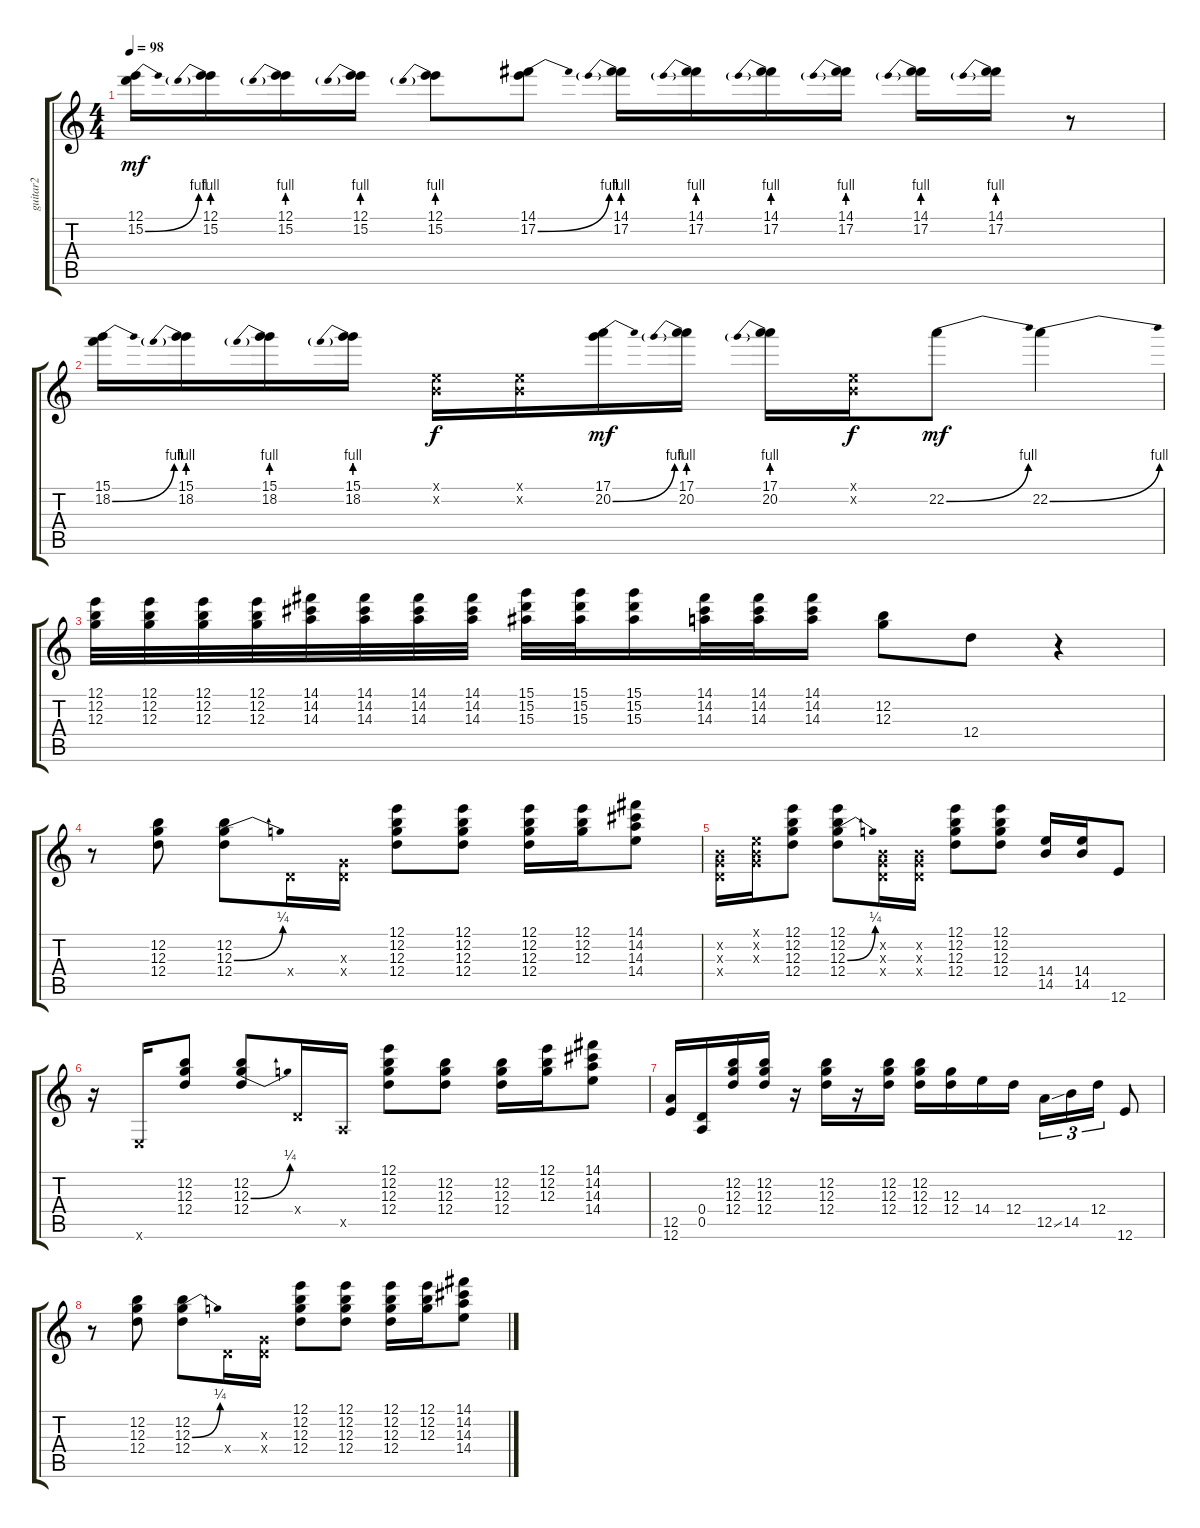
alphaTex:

\track ("guitar2" "guitar2") {instrument electricguitarclean}
\staff {score tabs}
\tuning (E4 B3 G3 D3 A2 E2) {hide}
\ts (4 4)
\tempo 98
\clef g2
\ks c
(12.1 15.2{be (bend 0 0 60 4)}).16{dy mf} (12.1 15.2{be (prebend 0 4 60 4)}).16 (12.1 15.2{be (prebend 0 4 60 4)}).16 (12.1 15.2{be (prebend 0 4 60 4)}).16 (12.1 15.2{be (prebend 0 4 60 4)}).8 (14.1 17.2{be (bend 0 0 60 4)}).8 (14.1 17.2{be (prebend 0 4 60 4)}).16 (14.1 17.2{be (prebend 0 4 60 4)}).16 (14.1 17.2{be (prebend 0 4 60 4)}).16 (14.1 17.2{be (prebend 0 4 60 4)}).16 (14.1 17.2{be (prebend 0 4 60 4)}).16 (14.1 17.2{be (prebend 0 4 60 4)}).16 r.8 |
(15.1 18.2{be (bend 0 0 60 4)}).16 (15.1 18.2{be (prebend 0 4 60 4)}).16 (15.1 18.2{be (prebend 0 4 60 4)}).16 (15.1 18.2{be (prebend 0 4 60 4)}).16 (0.1{x} 0.2{x}).16{dy f} (0.1{x} 0.2{x}).16 (17.1 20.2{be (bend 0 0 60 4)}).16{dy mf} (17.1 20.2{be (prebend 0 4 60 4)}).16 (17.1 20.2{be (prebend 0 4 60 4)}).16 (0.1{x} 0.2{x}).16{dy f} 22.2{be (bend 0 0 60 4)}.8{dy mf} 22.2{be (bend 0 0 60 4)}.4 |
(12.1 12.2 12.3).32 (12.1 12.2 12.3).32 (12.1 12.2 12.3).32 (12.1 12.2 12.3).32 (14.1 14.2 14.3).32 (14.1 14.2 14.3).32 (14.1 14.2 14.3).32 (14.1 14.2 14.3).32 (15.1 15.2 15.3).32 (15.1 15.2 15.3).32 (15.1 15.2 15.3).16 (14.1 14.2 14.3).32 (14.1 14.2 14.3).32 (14.1 14.2 14.3).16 (12.2 12.3).8 12.4.8 r.4 |
r.8 (12.2 12.3 12.4).8 (12.2 12.3{be (bend 0 0 60 1)} 12.4).8 0.4{x}.16 (0.3{x} 0.4{x}).16 (12.1 12.2 12.3 12.4).8 (12.1 12.2 12.3 12.4).8 (12.1 12.2 12.3 12.4).16 (12.1 12.2 12.3).16 (14.1 14.2 14.3 14.4).8 |
(0.2{x} 0.3{x} 0.4{x}).16 (0.1{x} 0.2{x} 0.3{x}).16 (12.1 12.2 12.3 12.4).8 (12.1 12.2 12.3{be (bend 0 0 60 1)} 12.4).8 (0.2{x} 0.3{x} 0.4{x}).16 (0.2{x} 0.3{x} 0.4{x}).16 (12.1 12.2 12.3 12.4).8 (12.1 12.2 12.3 12.4).8 (14.4 14.5).16 (14.4 14.5).16 12.6.8 |
r.16 0.6{x}.16 (12.2 12.3 12.4).8 (12.2 12.3{be (bend 0 0 60 1)} 12.4).8 0.4{x}.16 0.5{x}.16 (12.1 12.2 12.3 12.4).8 (12.2 12.3 12.4).8 (12.2 12.3 12.4).16 (12.1 12.2 12.3).16 (14.1 14.2 14.3 14.4).8 |
(12.5 12.6).16 (0.4 0.5).16 (12.2 12.3 12.4).16 (12.2 12.3 12.4).16 r.16 (12.2 12.3 12.4).16 r.16 (12.2 12.3 12.4).16 (12.2 12.3 12.4).16 (12.3 12.4).16 14.4.16 12.4.16 12.5{ss}.16{tu (3 2)} 14.5.16{tu (3 2)} 12.4.16{tu (3 2)} 12.6.8 |
r.8 (12.2 12.3 12.4).8 (12.2 12.3{be (bend 0 0 60 1)} 12.4).8 0.4{x}.16 (0.3{x} 0.4{x}).16 (12.1 12.2 12.3 12.4).8 (12.1 12.2 12.3 12.4).8 (12.1 12.2 12.3 12.4).16 (12.1 12.2 12.3).16 (14.1 14.2 14.3 14.4).8
